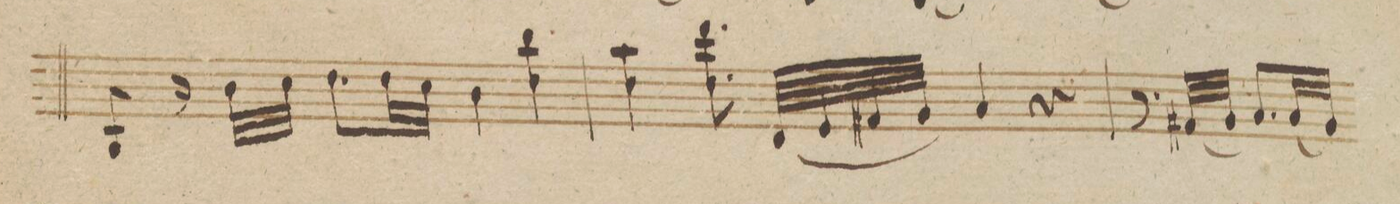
**kern	**dynam
*I"Violino 2do	*
*clefG2	*
*k[b-]	*
*met(c)	*
*M4/4	*
8B-/	.
16r	.
32b-\LLL	.
32cc\JJJ	.
8.dd\L	.
32dd\LL	.
32cc\JJJ	.
4b-\	.
4dd\ 4bb-\	.
=6	=6
4dd\ 4aa\	.
8.dd\ 8.ddd\	.
(64d/LLLL	.
64e/	.
64f#X/	.
64g/JJJJ)	.
4a/	.
4r	.
=7	=7
8.r	.
(32f#X/LLL	.
32g/JJJ)	.
8.a/L	.
(32a/LL	.
32g/JJJ)	.
*-	*-
